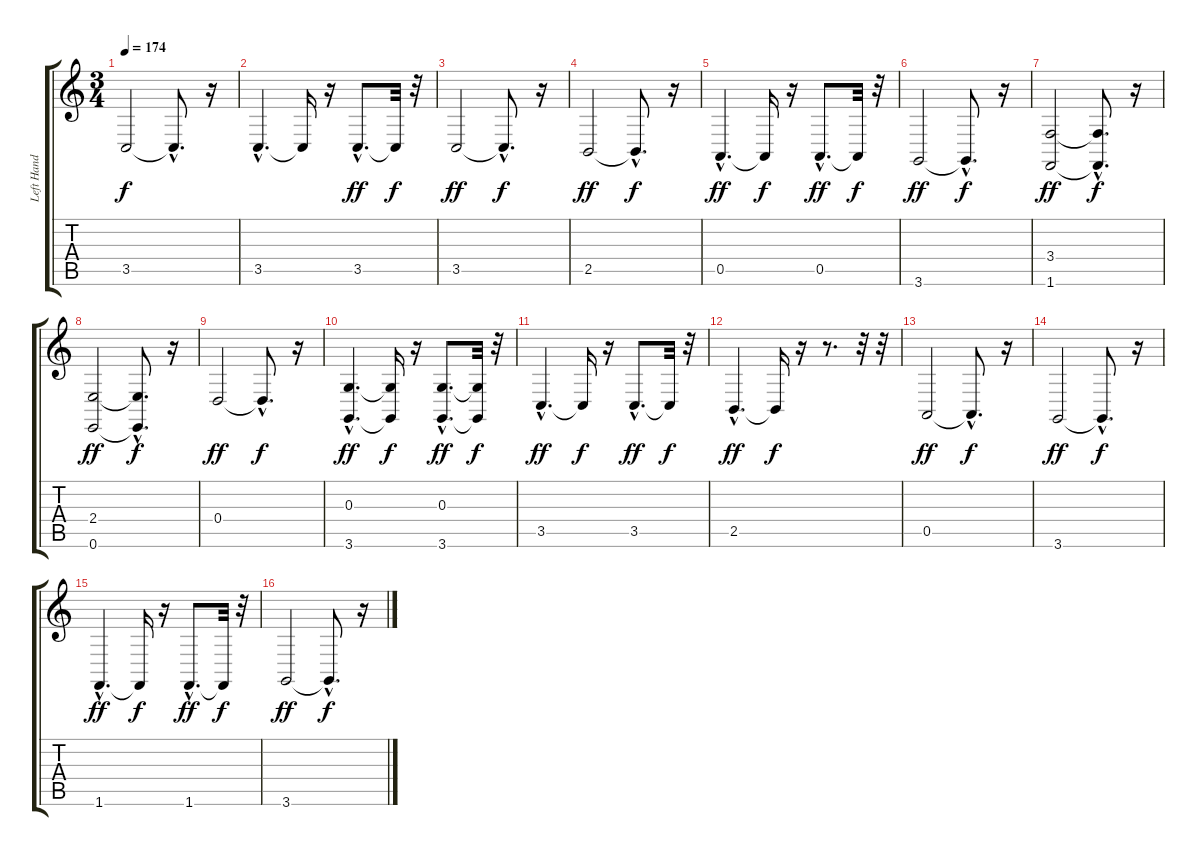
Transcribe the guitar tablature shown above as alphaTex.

\track ("Left Hand" "Left Hand") {instrument brightacousticpiano}
\staff {score tabs}
\tuning (E4 B3 G3 D3 A2 E2) {hide}
\ts (3 4)
\tempo 174
\clef g2
\ks c
3.5.2{dy f} 3.5{hac t}.8{d} r.16 |
3.5{hac}.4{d} 3.5{t}.16 r.16 3.5{hac}.8{d dy ff} 3.5{t}.32{dy f} r.32 |
3.5.2{dy ff} 3.5{hac t}.8{d dy f} r.16 |
2.5.2{dy ff} 2.5{hac t}.8{d dy f} r.16 |
0.5{hac}.4{d dy ff} 0.5{t}.16{dy f} r.16 0.5{hac}.8{d dy ff} 0.5{t}.32{dy f} r.32 |
3.6.2{dy ff} 3.6{hac t}.8{d dy f} r.16 |
(3.4 1.6).2{dy ff} (3.4{hac t} 1.6{hac t}).8{d dy f} r.16 |
(2.4 0.6).2{dy ff} (2.4{hac t} 0.6{hac t}).8{d dy f} r.16 |
0.4.2{dy ff} 0.4{hac t}.8{d dy f} r.16 |
(0.3{hac} 3.6{hac}).4{d dy ff} (0.3{t} 3.6{t}).16{dy f} r.16 (0.3{hac} 3.6{hac}).8{d dy ff} (0.3{t} 3.6{t}).32{dy f} r.32 |
3.5{hac}.4{d dy ff} 3.5{t}.16{dy f} r.16 3.5{hac}.8{d dy ff} 3.5{t}.32{dy f} r.32 |
2.5{hac}.4{d dy ff} 2.5{t}.16{dy f} r.16 r.8{d} r.32 r.32 |
0.5.2{dy ff} 0.5{hac t}.8{d dy f} r.16 |
3.6.2{dy ff} 3.6{hac t}.8{d dy f} r.16 |
1.6{hac}.4{d dy ff} 1.6{t}.16{dy f} r.16 1.6{hac}.8{d dy ff} 1.6{t}.32{dy f} r.32 |
3.6.2{dy ff} 3.6{hac t}.8{d dy f} r.16
